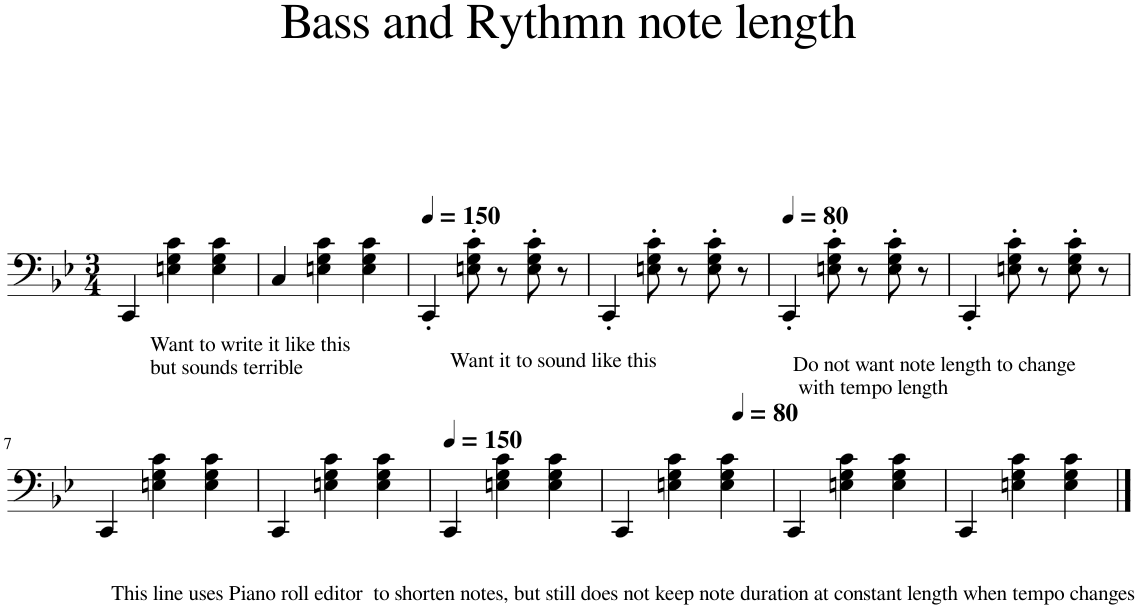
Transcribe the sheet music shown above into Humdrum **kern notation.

**kern
*part1
*staff1
*I"Accordion
*I'Acc.
*clefF4
*k[b-e-]
*M3/4
=1
!LO:TX:b:t=Want to write it like this
!LO:TX:b:t=but sounds terrible
4CC/
4En\ 4G\ 4c\
4E\ 4G\ 4c\
=2
4C/
4En\ 4G\ 4c\
4E\ 4G\ 4c\
=3
*MM150
!LO:TX:b:t=Want it to sound like this
4CC'/
8En\' 8G\' 8c\'
8r
8E\' 8G\' 8c\'
8r
=4
4CC'/
8En\' 8G\' 8c\'
8r
8E\' 8G\' 8c\'
8r
=5
*MM80
!LO:TX:b:t=Do not want note length to change
!LO:TX:b:t=with tempo length
4CC'/
8En\' 8G\' 8c\'
8r
8E\' 8G\' 8c\'
8r
=6
4CC'/
8En\' 8G\' 8c\'
8r
8E\' 8G\' 8c\'
8r
!!LO:LB:g=z
=7
!LO:TX:b:t=This line uses Piano roll editor  to shorten notes, but still does not keep note duration at constant length when tempo changes
4CC/
4En\ 4G\ 4c\
4E\ 4G\ 4c\
=8
4CC/
4En\ 4G\ 4c\
4E\ 4G\ 4c\
=9
*MM150
4CC/
4En\ 4G\ 4c\
4E\ 4G\ 4c\
=10
4CC/
4En\ 4G\ 4c\
4E\ 4G\ 4c\
=11
*MM80
4CC/
4En\ 4G\ 4c\
4E\ 4G\ 4c\
=12
4CC/
4En\ 4G\ 4c\
4E\ 4G\ 4c\
==
*-
